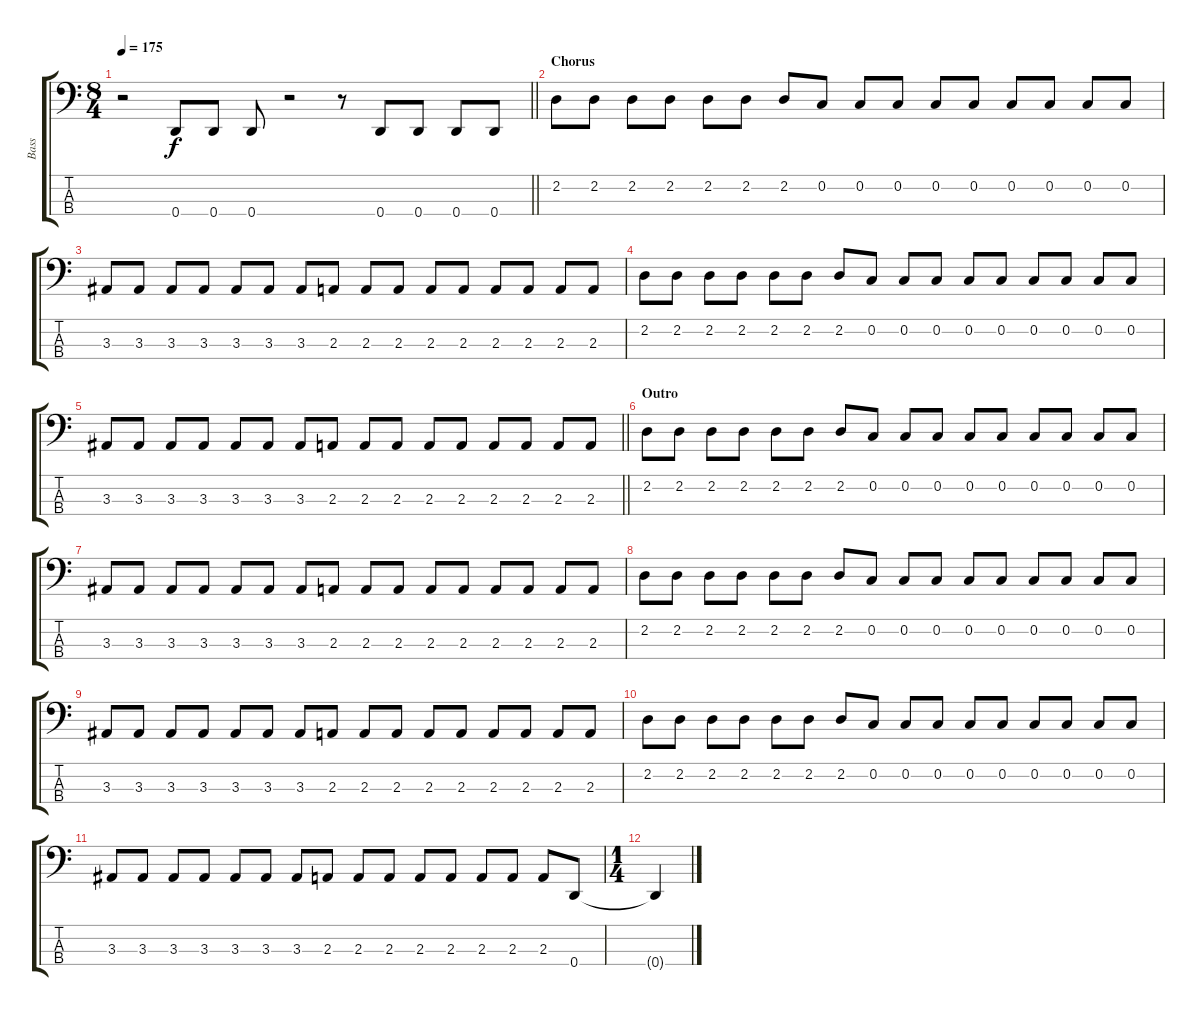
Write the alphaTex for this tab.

\track ("Bass" "Bass") {instrument electricbassfinger}
\staff {score tabs}
\tuning (F2 C2 G1 D1) {hide}
\ts (8 4)
\tempo 175
\clef f4
\barLineRight lightlight
\ks c
r.2{dy f} 0.4.8 0.4.8 0.4.8 r.2 r.8 0.4.8 0.4.8 0.4.8 0.4.8 |
\section ("" "Chorus")
2.2.8 2.2.8 2.2.8 2.2.8 2.2.8 2.2.8 2.2.8 0.2.8 0.2.8 0.2.8 0.2.8 0.2.8 0.2.8 0.2.8 0.2.8 0.2.8 |
3.3.8 3.3.8 3.3.8 3.3.8 3.3.8 3.3.8 3.3.8 2.3.8 2.3.8 2.3.8 2.3.8 2.3.8 2.3.8 2.3.8 2.3.8 2.3.8 |
2.2.8 2.2.8 2.2.8 2.2.8 2.2.8 2.2.8 2.2.8 0.2.8 0.2.8 0.2.8 0.2.8 0.2.8 0.2.8 0.2.8 0.2.8 0.2.8 |
\barLineRight lightlight
3.3.8 3.3.8 3.3.8 3.3.8 3.3.8 3.3.8 3.3.8 2.3.8 2.3.8 2.3.8 2.3.8 2.3.8 2.3.8 2.3.8 2.3.8 2.3.8 |
\section ("" "Outro")
2.2.8 2.2.8 2.2.8 2.2.8 2.2.8 2.2.8 2.2.8 0.2.8 0.2.8 0.2.8 0.2.8 0.2.8 0.2.8 0.2.8 0.2.8 0.2.8 |
3.3.8 3.3.8 3.3.8 3.3.8 3.3.8 3.3.8 3.3.8 2.3.8 2.3.8 2.3.8 2.3.8 2.3.8 2.3.8 2.3.8 2.3.8 2.3.8 |
2.2.8 2.2.8 2.2.8 2.2.8 2.2.8 2.2.8 2.2.8 0.2.8 0.2.8 0.2.8 0.2.8 0.2.8 0.2.8 0.2.8 0.2.8 0.2.8 |
3.3.8 3.3.8 3.3.8 3.3.8 3.3.8 3.3.8 3.3.8 2.3.8 2.3.8 2.3.8 2.3.8 2.3.8 2.3.8 2.3.8 2.3.8 2.3.8 |
2.2.8 2.2.8 2.2.8 2.2.8 2.2.8 2.2.8 2.2.8 0.2.8 0.2.8 0.2.8 0.2.8 0.2.8 0.2.8 0.2.8 0.2.8 0.2.8 |
3.3.8 3.3.8 3.3.8 3.3.8 3.3.8 3.3.8 3.3.8 2.3.8 2.3.8 2.3.8 2.3.8 2.3.8 2.3.8 2.3.8 2.3.8 0.4.8 |
\ts (1 4)
0.4{t}.4
